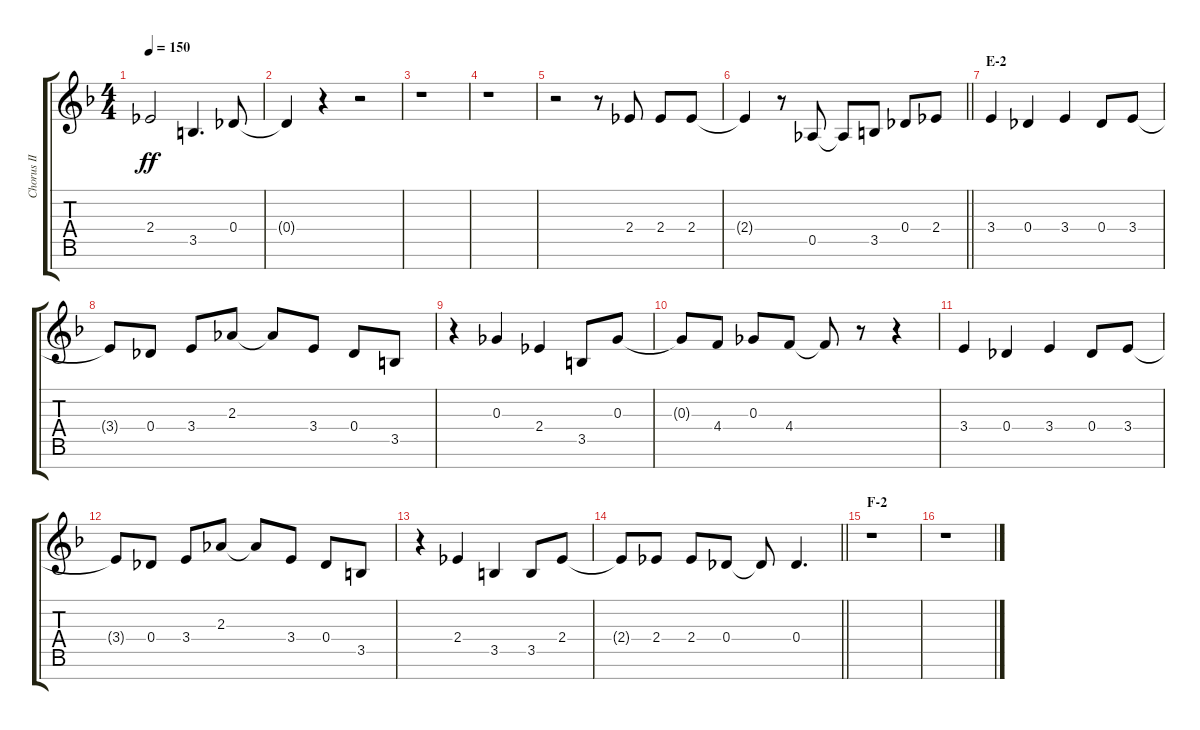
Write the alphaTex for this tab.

\track ("Chorus II" "Chorus II") {instrument voiceoohs}
\staff {score tabs}
\tuning (Eb5 Bb4 Gb4 Db4 Ab3 Eb3 Bb2) {hide}
\ts (4 4)
\tempo 150
\clef g2
\ks f
2.4.2{dy ff} 3.5.4{d} 0.4.8 |
0.4{t}.4 r.4 r.2 |
r.1 |
r.1 |
r.2 r.8 2.4.8 2.4.8 2.4.8 |
\barLineRight lightlight
2.4{t}.4 r.8 0.5.8 0.5{t}.8 3.5.8 0.4.8 2.4.8 |
\section ("" "E-2")
3.4.4 0.4.4 3.4.4 0.4.8 3.4.8 |
3.4{t}.8 0.4.8 3.4.8 2.3.8 2.3{t}.8 3.4.8 0.4.8 3.5.8 |
r.4 0.3.4 2.4.4 3.5.8 0.3.8 |
0.3{t}.8 4.4.8 0.3.8 4.4.8 4.4{t}.8 r.8 r.4 |
3.4.4 0.4.4 3.4.4 0.4.8 3.4.8 |
3.4{t}.8 0.4.8 3.4.8 2.3.8 2.3{t}.8 3.4.8 0.4.8 3.5.8 |
r.4 2.4.4 3.5.4 3.5.8 2.4.8 |
\barLineRight lightlight
2.4{t}.8 2.4.8 2.4.8 0.4.8 0.4{t}.8 0.4.4{d} |
\section ("" "F-2")
r.1 |
r.1
